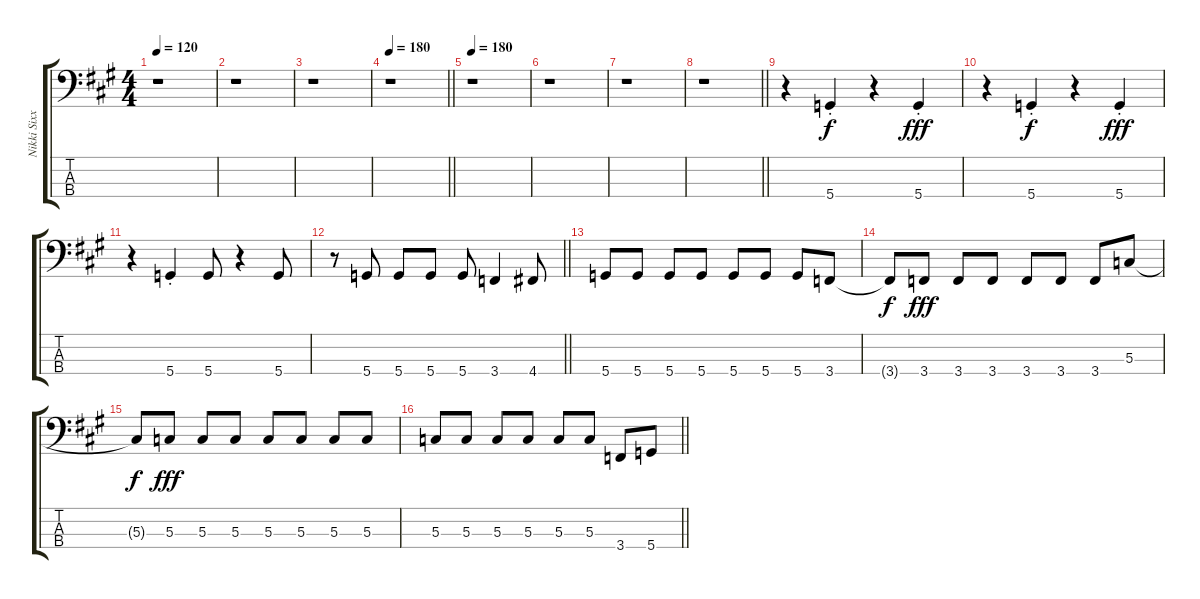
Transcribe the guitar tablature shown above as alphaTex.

\track ("Nikki Sixx" "Nikki Sixx") {instrument electricbasspick}
\staff {score tabs}
\tuning (F2 C2 G1 D1) {hide}
\ts (4 4)
\tempo 120
\clef f4
\ks a
r.1{dy f instrument electricbasspick} |
r.1 |
r.1 |
\tempo 180
\barLineRight lightlight
r.1 |
\tempo 180
r.1 |
r.1 |
r.1 |
\barLineRight lightlight
r.1 |
r.4 5.4{st}.4 r.4 5.4{st}.4{dy fff} |
r.4 5.4{st}.4{dy f} r.4 5.4{st}.4{dy fff} |
r.4 5.4{st}.4 5.4.8 r.4 5.4.8 |
\barLineRight lightlight
r.8 5.4.8 5.4.8 5.4.8 5.4.8 3.4.4 4.4.8 |
5.4.8 5.4.8 5.4.8 5.4.8 5.4.8 5.4.8 5.4.8 3.4.8 |
3.4{t}.8{dy f} 3.4.8{dy fff} 3.4.8 3.4.8 3.4.8 3.4.8 3.4.8 5.3.8 |
5.3{t}.8{dy f} 5.3.8{dy fff} 5.3.8 5.3.8 5.3.8 5.3.8 5.3.8 5.3.8 |
\barLineRight lightlight
5.3.8 5.3.8 5.3.8 5.3.8 5.3.8 5.3.8 3.4.8 5.4.8
